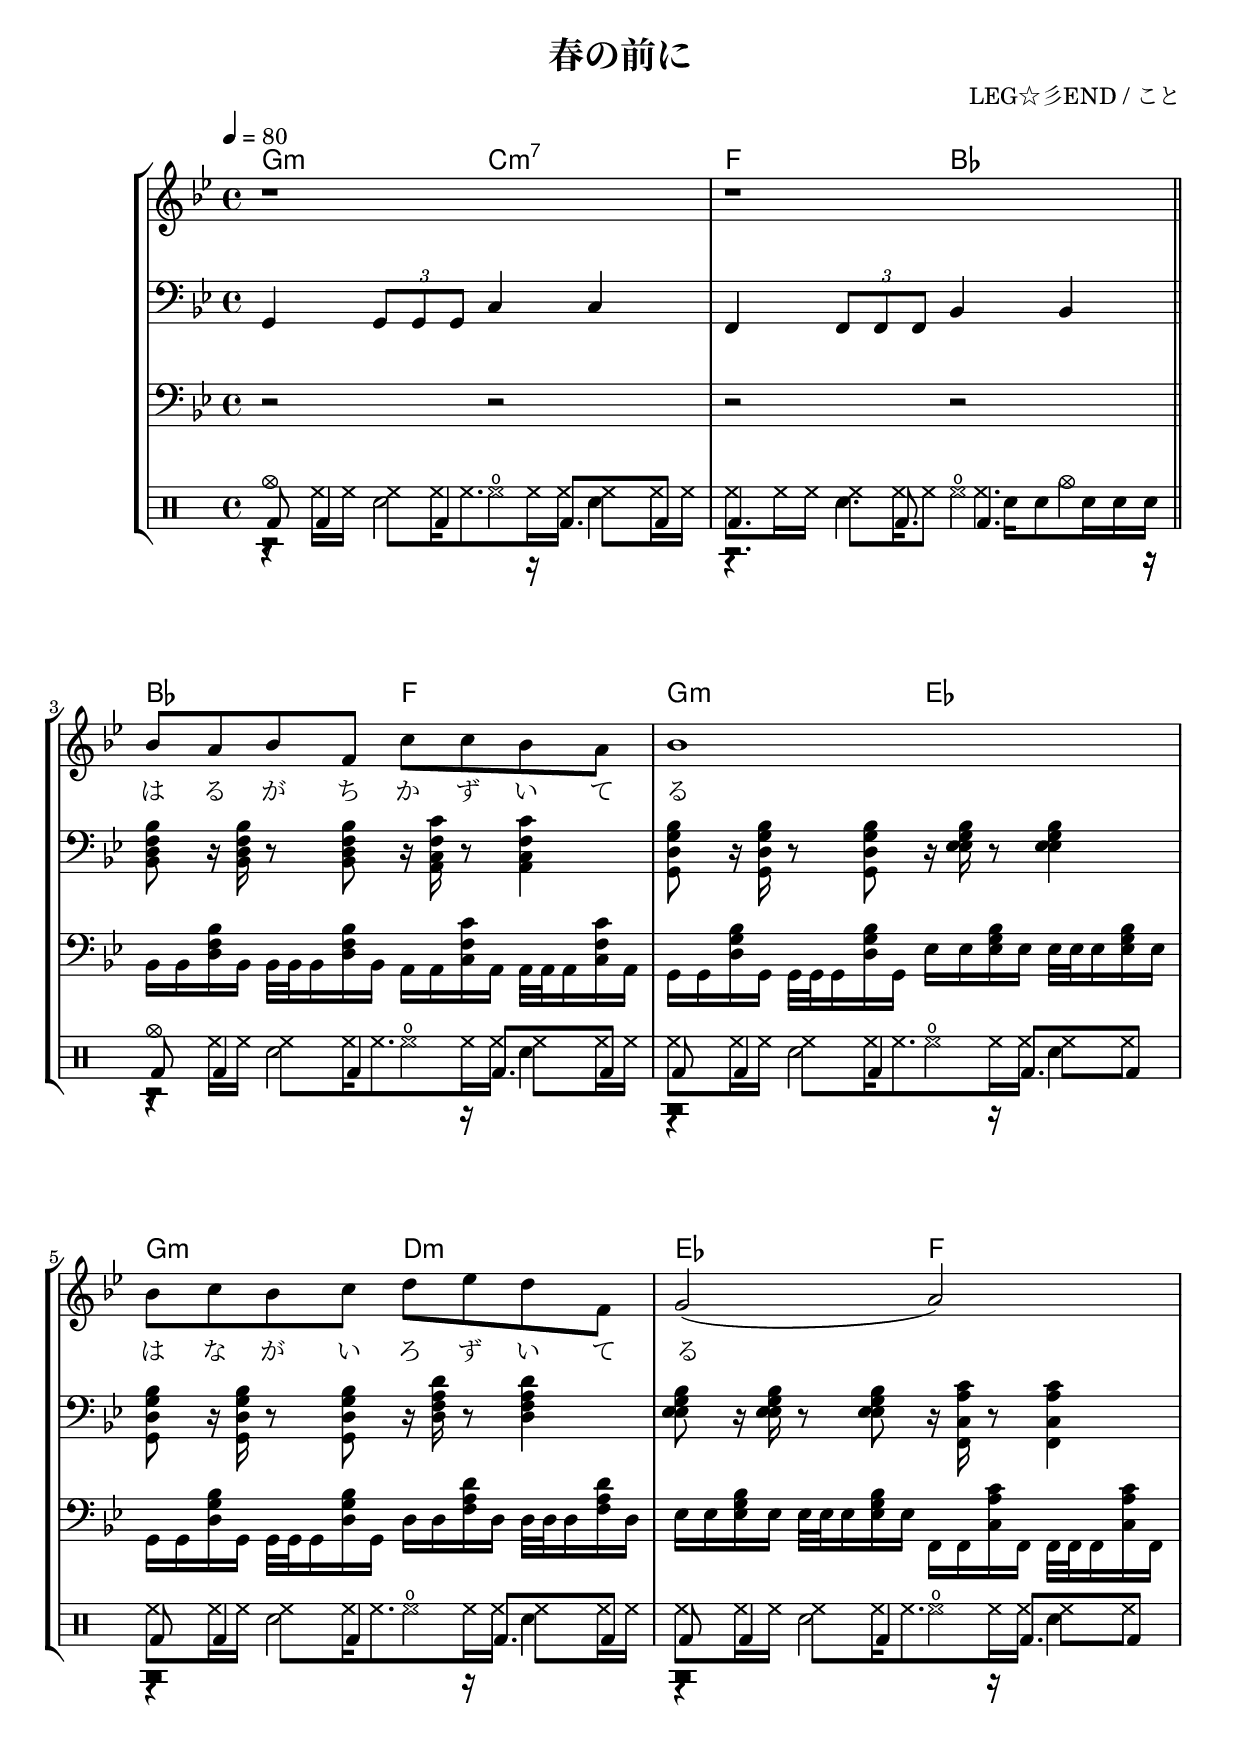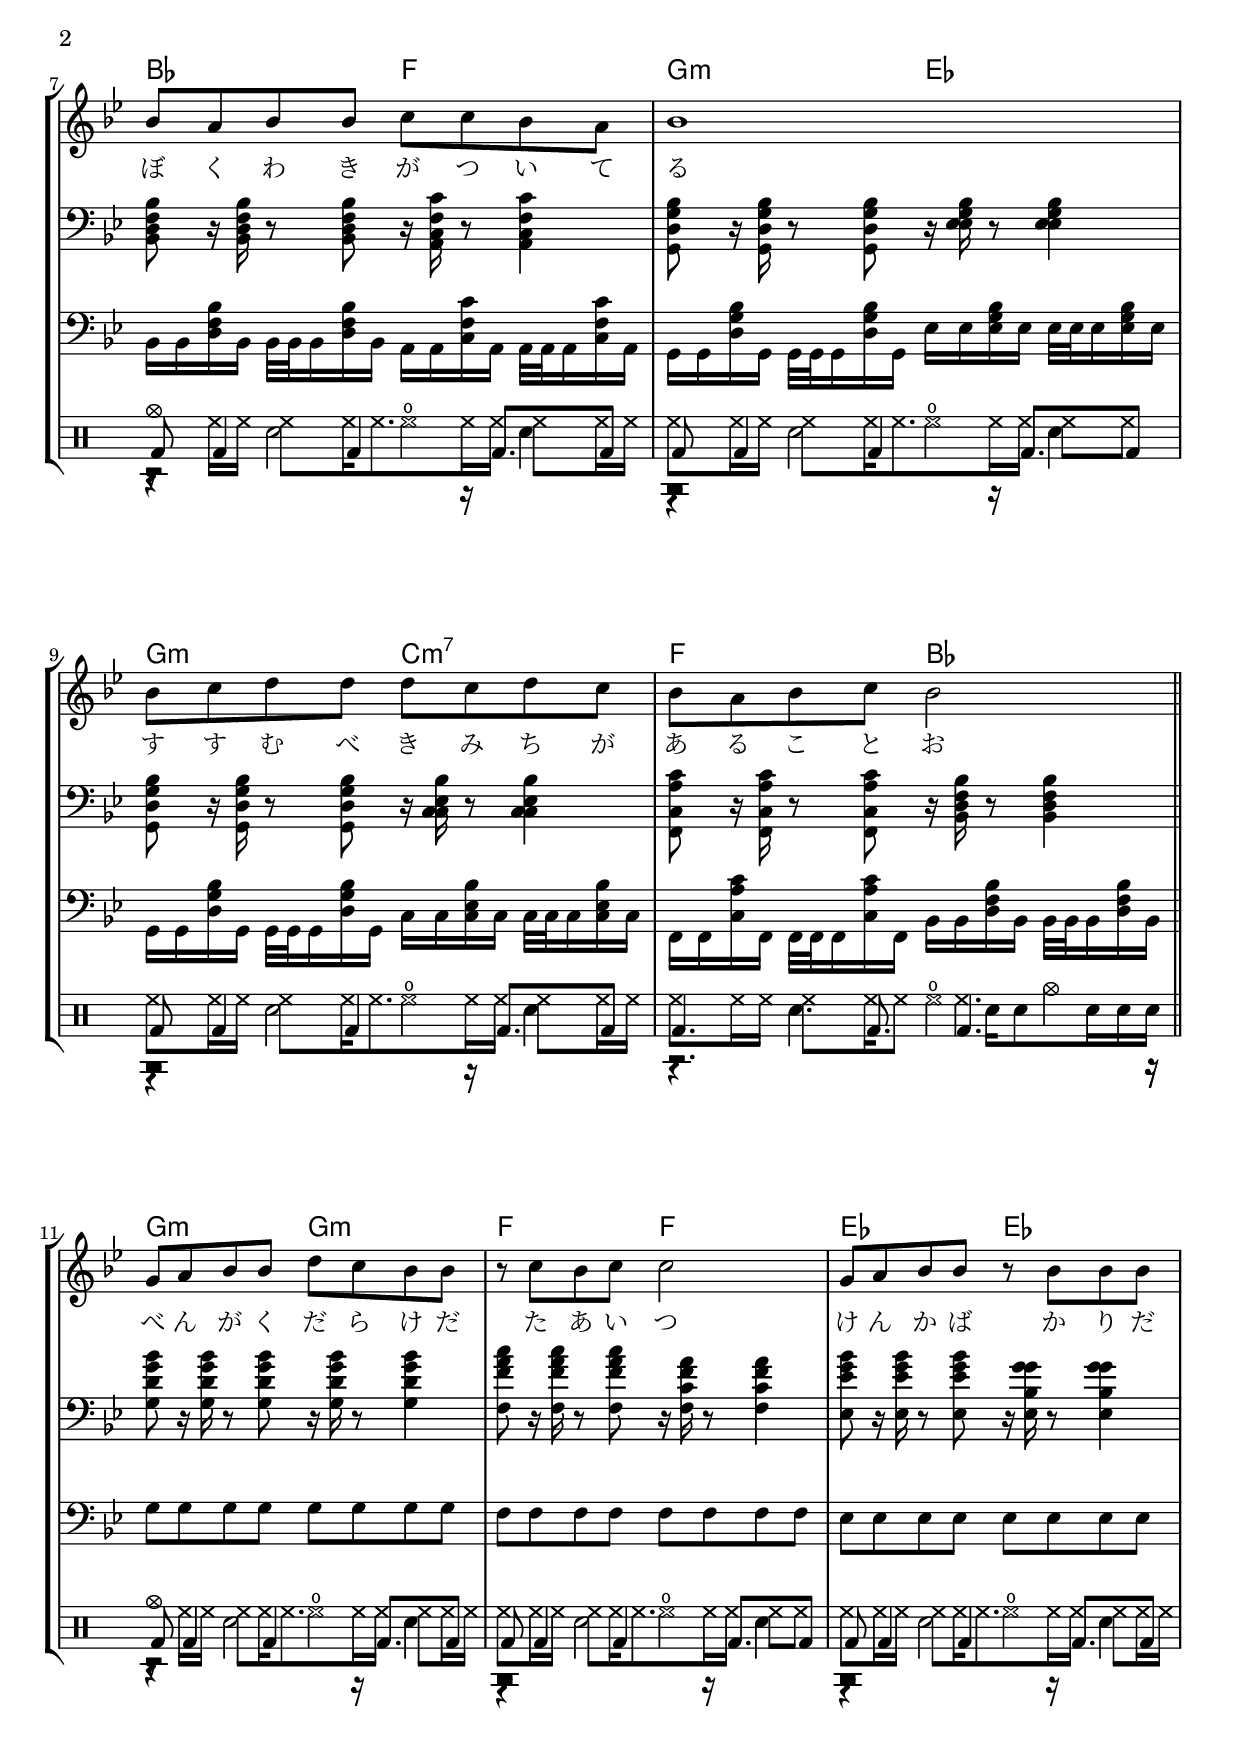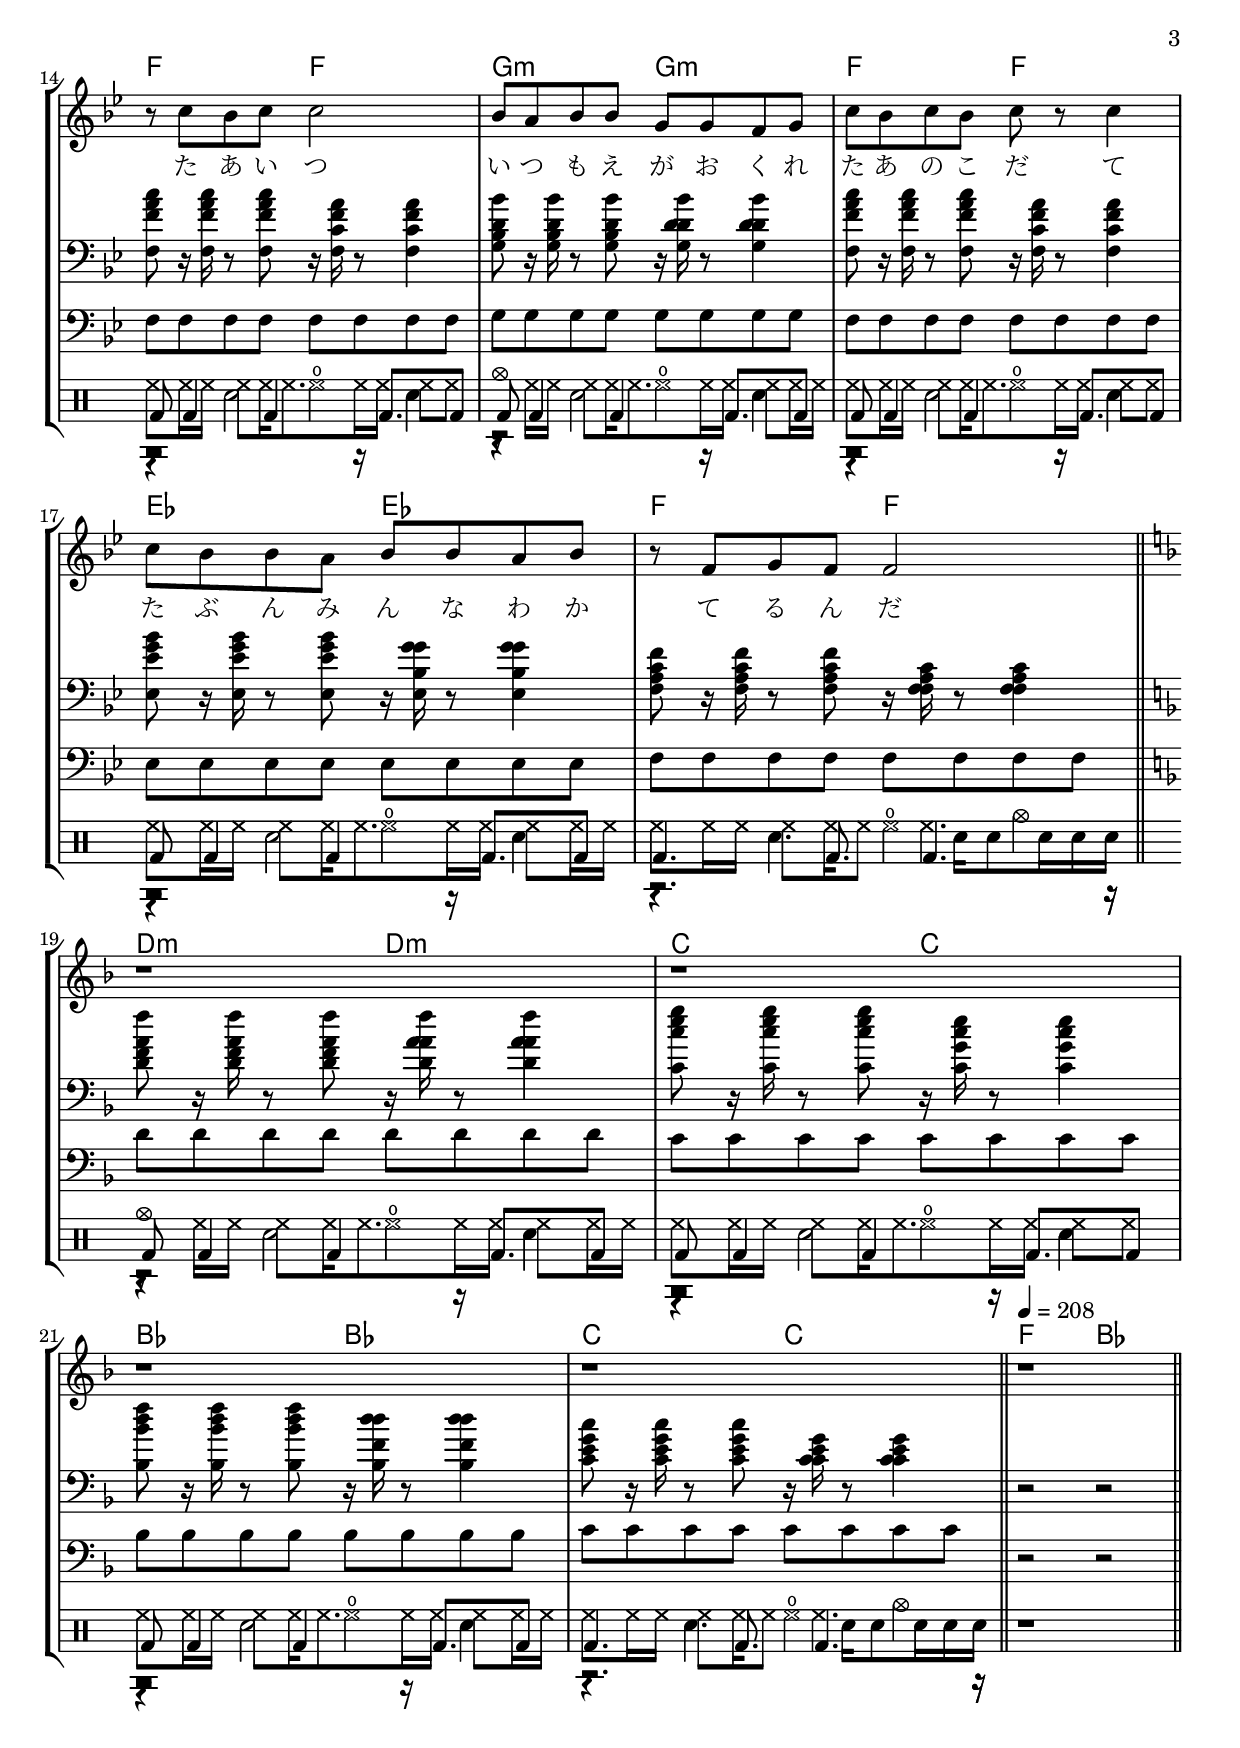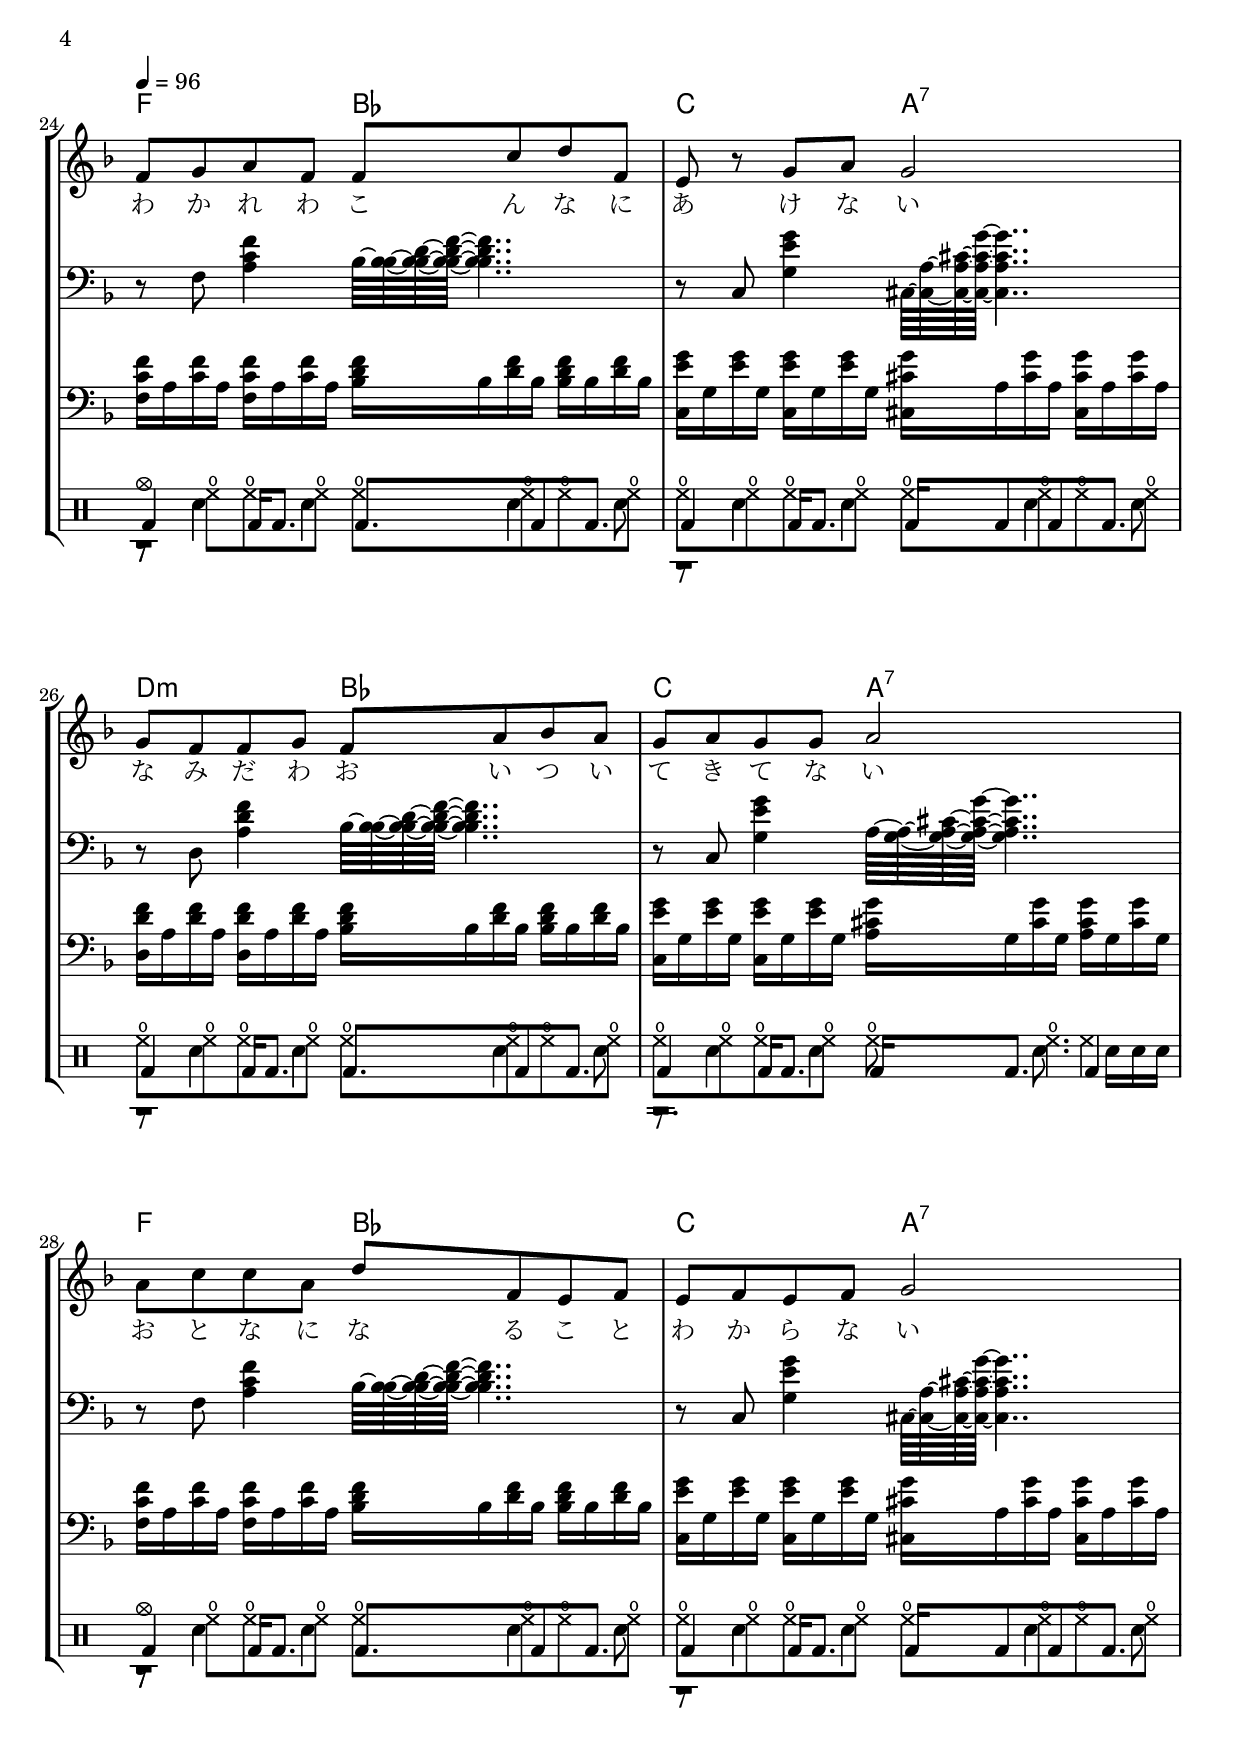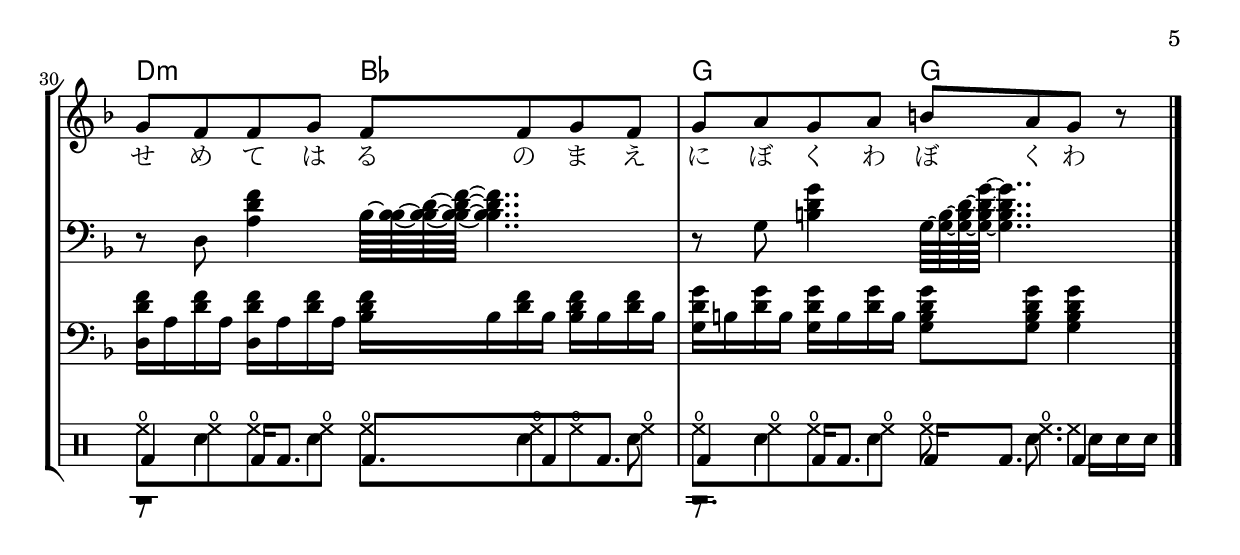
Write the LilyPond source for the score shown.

\version "2.12.1"

\header {
	title = \markup {春の前に}
	composer = \markup \center-column {"LEG☆彡END / こと"}
}

harmony = \chordmode {
	g2:m c:min7 f bes 

	bes f g:m es g:m d:m es f bes f g:m es g:m c:min7 f bes 

	g:m g:m f f es es f f g:m g:m f f es es f f 

	d:m d:m c c bes bes c c 

	f bes 

	f bes c a:7 d:m bes c a:7 f bes c a:7 d:m bes g g 
}

melody = {
	\key bes \major
	\tempo 4 = 80
	r1 | r1   
	\set Staff.midiInstrument = #"fss0.29"
	\set Staff.midiMinimumVolume = #0.7
	\set Staff.midiMaximumVolume = #0.9
	bes'8  a'8  bes'8  f'8  c''8  c''8  bes'8  a'8 
	bes'1 
	bes'8  c''8  bes'8  c''8  d''8  es''8  d''8  f'8 
	g'2  (a'2) 
	bes'8  a'8  bes'8  bes'8  c''8  c''8  bes'8  a'8 
	bes'1 
	bes'8  c''8  d''8  d''8  d''8  c''8  d''8  c''8 
	bes'8  a'8  bes'8  c''8  bes'2
	\set Staff.midiInstrument = #"fss0.29"
	\set Staff.midiMinimumVolume = #0.7
	\set Staff.midiMaximumVolume = #0.9
	g'8  a'8  bes'8  bes'8  d''8  c''8  bes'8  bes'8 
	r8  c''8  bes'8  c''8  c''2 
	g'8  a'8  bes'8  bes'8  r8  bes'8  bes'8  bes'8 
	r8  c''8  bes'8  c''8  c''2 
	bes'8  a'8  bes'8  bes'8  g'8  g'8  f'8  g'8 
	c''8  bes'8  c''8  bes'8  c''8  r8  c''4 
	c''8  bes'8  bes'8  a'8  bes'8  bes'8  a'8  bes'8 
	r8  f'8  g'8  f'8  f'2
	\key f \major
	r1 | r1 | r1 | r1   
	\tempo 4 = 208
	r1   
	\set Staff.midiInstrument = #"fss0.29"
	\set Staff.midiMinimumVolume = #0.7
	\set Staff.midiMaximumVolume = #0.9
		\tempo 4 = 96
f'8  g'8  a'8  f'8  f'8  c''8  d''8  f'8 
	e'8  r8  g'8  a'8  g'2 
	g'8  f'8  f'8  g'8  f'8  a'8  bes'8  a'8 
	g'8  a'8  g'8  g'8  a'2 
	a'8  c''8  c''8  a'8  d''8  f'8  e'8  f'8 
	e'8  f'8  e'8  f'8  g'2 
	g'8  f'8  f'8  g'8  f'8  f'8  g'8  f'8 
	g'8  a'8  g'8  a'8  b'8  a'8  g'8  r8
	\bar "|."
}

words = \lyricmode {
	
	は  る  が  ち  か  ず  い  て  る  は  な  が  い  ろ  ず  い  て  る  ぼ  く  わ  き  が  つ  い  て  る  す  す  む  べ  き  み  ち  が  あ  る  こ  と  お  
	べ  ん  が  く  だ  ら  け  だ  た  あ  い  つ  け  ん  か  ば  か  り  だ  た  あ  い  つ  い  つ  も  え  が  お  く  れ  た  あ  の  こ  だ  て  た  ぶ  ん  み  ん  な  わ  か  て  る  ん  だ  
	
	
	わ  か  れ  わ  こ  ん  な  に  あ  け  な  い  な  み  だ  わ  お  い  つ  い  て  き  て  な  い  お  と  な  に  な  る  こ  と  わ  か  ら  な  い  せ  め  て  は  る  の  ま  え  に  ぼ  く  わ  ぼ  く  わ  
}

tempochange = {
	\tempo 4 = 80
	r1 | r1 \bar "||"
	\tempo 4 = 80
	r1 | r1 | r1 | r1 | r1 | r1 | r1 | r1 \bar "||"
	\tempo 4 = 80
	r1 | r1 | r1 | r1 | r1 | r1 | r1 | r1 \bar "||"
	\tempo 4 = 80
	r1 | r1 | r1 | r1 \bar "||"
	\tempo 4 = 208
	r1 \bar "||"
	\tempo 4 = 96
	r1 | r1 | r1 | r1 | r1 | r1 | r1 | r1 \bar "|."
}

mainacc = {
	\clef bass
	\set Staff.midiInstrument = #"Pad 5 (bowed)"
	\set Staff.midiMinimumVolume = #0.3
	\set Staff.midiMaximumVolume = #0.6
	\key bes \major
	\tempo 4 = 80
	g,4 \tuplet 3/2 { g,8 g,8 g,8 }
	c4 c4
	f,4 \tuplet 3/2 { f,8 f,8 f,8 }
	bes,4 bes,4
	\bar "||"

	\set Staff.midiInstrument = #"Acoustic Guitar (nylon)"
	\set Staff.midiMinimumVolume = #0.3
	\set Staff.midiMaximumVolume = #0.6
	<bes, d f bes>8 r16 <bes, d f bes>16 r8     <bes, d f bes>8
	r16 <a, c f c'>16 r8     <a, c f c'>4
	<g, d g bes>8 r16 <g, d g bes>16 r8     <g, d g bes>8
	r16 <es es g bes>16 r8     <es es g bes>4
	<g, d g bes>8 r16 <g, d g bes>16 r8     <g, d g bes>8
	r16 <d f a d'>16 r8     <d f a d'>4
	<es es g bes>8 r16 <es es g bes>16 r8     <es es g bes>8
	r16 <f, c a c'>16 r8     <f, c a c'>4
	<bes, d f bes>8 r16 <bes, d f bes>16 r8     <bes, d f bes>8
	r16 <a, c f c'>16 r8     <a, c f c'>4
	<g, d g bes>8 r16 <g, d g bes>16 r8     <g, d g bes>8
	r16 <es es g bes>16 r8     <es es g bes>4
	<g, d g bes>8 r16 <g, d g bes>16 r8     <g, d g bes>8
	r16 <c c es bes>16 r8     <c c es bes>4
	<f, c a c'>8 r16 <f, c a c'>16 r8     <f, c a c'>8
	r16 <bes, d f bes>16 r8     <bes, d f bes>4
	\bar "||"

	\set Staff.midiInstrument = #"Acoustic Guitar (nylon)"
	\set Staff.midiMinimumVolume = #0.3
	\set Staff.midiMaximumVolume = #0.6
	<g d' g' bes'>8 r16 <g d' g' bes'>16 r8     <g d' g' bes'>8
	r16 <g d' g' bes'>16 r8     <g d' g' bes'>4
	<f f' a' c''>8 r16 <f f' a' c''>16 r8     <f f' a' c''>8
	r16 <f c' f' a'>16 r8     <f c' f' a'>4
	<es es' g' bes'>8 r16 <es es' g' bes'>16 r8     <es es' g' bes'>8
	r16 <es bes g' g'>16 r8     <es bes g' g'>4
	<f f' a' c''>8 r16 <f f' a' c''>16 r8     <f f' a' c''>8
	r16 <f c' f' a'>16 r8     <f c' f' a'>4
	<g bes d' bes'>8 r16 <g bes d' bes'>16 r8     <g bes d' bes'>8
	r16 <g d' d' bes'>16 r8     <g d' d' bes'>4
	<f f' a' c''>8 r16 <f f' a' c''>16 r8     <f f' a' c''>8
	r16 <f c' f' a'>16 r8     <f c' f' a'>4
	<es es' g' bes'>8 r16 <es es' g' bes'>16 r8     <es es' g' bes'>8
	r16 <es bes g' g'>16 r8     <es bes g' g'>4
	<f a c' f'>8 r16 <f a c' f'>16 r8     <f a c' f'>8
	r16 <f f a c'>16 r8     <f f a c'>4
	\bar "||"

	\set Staff.midiInstrument = #"Acoustic Guitar (nylon)"
	\set Staff.midiMinimumVolume = #0.3
	\set Staff.midiMaximumVolume = #0.6
	\key f \major
	<d' f' a' f''>8 r16 <d' f' a' f''>16 r8     <d' f' a' f''>8
	r16 <d' a' a' f''>16 r8     <d' a' a' f''>4
	<c' c'' e'' g''>8 r16 <c' c'' e'' g''>16 r8     <c' c'' e'' g''>8
	r16 <c' g' c'' e''>16 r8     <c' g' c'' e''>4
	<bes bes' d'' f''>8 r16 <bes bes' d'' f''>16 r8     <bes bes' d'' f''>8
	r16 <bes f' d'' d''>16 r8     <bes f' d'' d''>4
	<c' e' g' c''>8 r16 <c' e' g' c''>16 r8     <c' e' g' c''>8
	r16 <c' c' e' g'>16 r8     <c' c' e' g'>4
	\bar "||"

	\set Staff.midiInstrument = #"Acoustic grand"
	\set Staff.midiMinimumVolume = #0.3
	\set Staff.midiMaximumVolume = #0.6
	\tempo 4 = 208
	r2
	r2
	\bar "||"

	\set Staff.midiInstrument = #"Acoustic Guitar (steel)"
	\set Staff.midiMinimumVolume = #0.3
	\set Staff.midiMaximumVolume = #0.6
	\tempo 4 = 96
	r8 f8 <a c' f'>4
	bes64~ <bes~ bes~> <bes~ bes~ d'~> <bes bes d' f'>~ <bes bes d' f'>4..
	r8 c8 <g e' g'>4
	cis64~ <cis~ a~> <cis~ a~ cis'~> <cis a cis' g'>~ <cis a cis' g'>4..
	r8 d8 <a d' f'>4
	bes64~ <bes~ bes~> <bes~ bes~ d'~> <bes bes d' f'>~ <bes bes d' f'>4..
	r8 c8 <g e' g'>4
	a64~ <a~ g~> <a~ g~ cis'~> <a g cis' g'>~ <a g cis' g'>4..
	r8 f8 <a c' f'>4
	bes64~ <bes~ bes~> <bes~ bes~ d'~> <bes bes d' f'>~ <bes bes d' f'>4..
	r8 c8 <g e' g'>4
	cis64~ <cis~ a~> <cis~ a~ cis'~> <cis a cis' g'>~ <cis a cis' g'>4..
	r8 d8 <a d' f'>4
	bes64~ <bes~ bes~> <bes~ bes~ d'~> <bes bes d' f'>~ <bes bes d' f'>4..
	r8 g8 <b d' g'>4
	g64~ <g~ b~> <g~ b~ d'~> <g b d' g'>~ <g b d' g'>4..
	\bar "|."
}

subacc = {
	\clef bass
	\set Staff.midiInstrument = #"Acoustic grand"
	\set Staff.midiMinimumVolume = #0.3
	\set Staff.midiMaximumVolume = #0.6
	\key bes \major
	\tempo 4 = 80
	r2
	r2
	r2
	r2
	\bar "||"

	\set Staff.midiInstrument = #"Electric Bass (finger)"
	\set Staff.midiMinimumVolume = #0.3
	\set Staff.midiMaximumVolume = #0.6
	bes,16 bes,16 <d f bes>16 bes,16   bes,32 bes,32 bes,16 <d f bes>16 bes,16
	a,16 a,16 <c f c'>16 a,16   a,32 a,32 a,16 <c f c'>16 a,16
	g,16 g,16 <d g bes>16 g,16   g,32 g,32 g,16 <d g bes>16 g,16
	es16 es16 <es g bes>16 es16   es32 es32 es16 <es g bes>16 es16
	g,16 g,16 <d g bes>16 g,16   g,32 g,32 g,16 <d g bes>16 g,16
	d16 d16 <f a d'>16 d16   d32 d32 d16 <f a d'>16 d16
	es16 es16 <es g bes>16 es16   es32 es32 es16 <es g bes>16 es16
	f,16 f,16 <c a c'>16 f,16   f,32 f,32 f,16 <c a c'>16 f,16
	bes,16 bes,16 <d f bes>16 bes,16   bes,32 bes,32 bes,16 <d f bes>16 bes,16
	a,16 a,16 <c f c'>16 a,16   a,32 a,32 a,16 <c f c'>16 a,16
	g,16 g,16 <d g bes>16 g,16   g,32 g,32 g,16 <d g bes>16 g,16
	es16 es16 <es g bes>16 es16   es32 es32 es16 <es g bes>16 es16
	g,16 g,16 <d g bes>16 g,16   g,32 g,32 g,16 <d g bes>16 g,16
	c16 c16 <c es bes>16 c16   c32 c32 c16 <c es bes>16 c16
	f,16 f,16 <c a c'>16 f,16   f,32 f,32 f,16 <c a c'>16 f,16
	bes,16 bes,16 <d f bes>16 bes,16   bes,32 bes,32 bes,16 <d f bes>16 bes,16
	\bar "||"

	\set Staff.midiInstrument = #"Electric Bass (finger)"
	\set Staff.midiMinimumVolume = #0.3
	\set Staff.midiMaximumVolume = #0.6
	g8 g8 g8 g8
	g8 g8 g8 g8
	f8 f8 f8 f8
	f8 f8 f8 f8
	es8 es8 es8 es8
	es8 es8 es8 es8
	f8 f8 f8 f8
	f8 f8 f8 f8
	g8 g8 g8 g8
	g8 g8 g8 g8
	f8 f8 f8 f8
	f8 f8 f8 f8
	es8 es8 es8 es8
	es8 es8 es8 es8
	f8 f8 f8 f8
	f8 f8 f8 f8
	\bar "||"

	\set Staff.midiInstrument = #"Electric Bass (finger)"
	\set Staff.midiMinimumVolume = #0.3
	\set Staff.midiMaximumVolume = #0.6
	\key f \major
	d'8 d'8 d'8 d'8
	d'8 d'8 d'8 d'8
	c'8 c'8 c'8 c'8
	c'8 c'8 c'8 c'8
	bes8 bes8 bes8 bes8
	bes8 bes8 bes8 bes8
	c'8 c'8 c'8 c'8
	c'8 c'8 c'8 c'8
	\bar "||"

	\set Staff.midiInstrument = #"Acoustic grand"
	\set Staff.midiMinimumVolume = #0.3
	\set Staff.midiMaximumVolume = #0.6
	\tempo 4 = 208
	r2
	r2
	\bar "||"

	\set Staff.midiInstrument = #"Electric Bass (pick)"
	\set Staff.midiMinimumVolume = #0.3
	\set Staff.midiMaximumVolume = #0.6
	\tempo 4 = 96
	<f c' f'>16 a16 <c' f'>16 a16   <f c' f'>16 a16 <c' f'>16 a16
	<bes d' f'>16 bes16 <d' f'>16 bes16   <bes d' f'>16 bes16 <d' f'>16 bes16
	<c e' g'>16 g16 <e' g'>16 g16   <c e' g'>16 g16 <e' g'>16 g16
	<cis cis' g'>16 a16 <cis' g'>16 a16   <cis cis' g'>16 a16 <cis' g'>16 a16
	<d d' f'>16 a16 <d' f'>16 a16   <d d' f'>16 a16 <d' f'>16 a16
	<bes d' f'>16 bes16 <d' f'>16 bes16   <bes d' f'>16 bes16 <d' f'>16 bes16
	<c e' g'>16 g16 <e' g'>16 g16   <c e' g'>16 g16 <e' g'>16 g16
	<a cis' g'>16 g16 <cis' g'>16 g16   <a cis' g'>16 g16 <cis' g'>16 g16
	<f c' f'>16 a16 <c' f'>16 a16   <f c' f'>16 a16 <c' f'>16 a16
	<bes d' f'>16 bes16 <d' f'>16 bes16   <bes d' f'>16 bes16 <d' f'>16 bes16
	<c e' g'>16 g16 <e' g'>16 g16   <c e' g'>16 g16 <e' g'>16 g16
	<cis cis' g'>16 a16 <cis' g'>16 a16   <cis cis' g'>16 a16 <cis' g'>16 a16
	<d d' f'>16 a16 <d' f'>16 a16   <d d' f'>16 a16 <d' f'>16 a16
	<bes d' f'>16 bes16 <d' f'>16 bes16   <bes d' f'>16 bes16 <d' f'>16 bes16
	<g d' g'>16 b16 <d' g'>16 b16   <g d' g'>16 b16 <d' g'>16 b16
	<g b d' g'>8 <g b d' g'>8 <g b d' g'>4
	\bar "|."
}

percA = {
	\drummode {
	r2 hho2  |r2 hho2  \bar "||"
	r2 hho2  |r2 hho2  |r2 hho2  |r2 hho2  |r2 hho2  |r2 hho2  |r2 hho2  |r2 hho2  \bar "||"
	r2 hho2  |r2 hho2  |r2 hho2  |r2 hho2  |r2 hho2  |r2 hho2  |r2 hho2  |r2 hho2  \bar "||"
	r2 hho2  |r2 hho2  |r2 hho2  |r2 hho2  \bar "||"
	r1 \bar "||"
	cymc1  |r1  |r1  |r1  |cymc1  |r1  |r1  |r1  \bar "|."
	}
}

percB = {
	\drummode {
	r8 hh16 hh16 hh8 hh16 hh8. hh16 hh16 hh8 hh16 hh16  |hh8 hh16 hh16 hh8 hh16 hh8 hh4. r16  \bar "||"
	r8 hh16 hh16 hh8 hh16 hh8. hh16 hh16 hh8 hh16 hh16  |hh8 hh16 hh16 hh8 hh16 hh8. hh16 hh16 hh8 hh8  |hh8 hh16 hh16 hh8 hh16 hh8. hh16 hh16 hh8 hh16 hh16  |hh8 hh16 hh16 hh8 hh16 hh8. hh16 hh16 hh8 hh8  |r8 hh16 hh16 hh8 hh16 hh8. hh16 hh16 hh8 hh16 hh16  |hh8 hh16 hh16 hh8 hh16 hh8. hh16 hh16 hh8 hh8  |hh8 hh16 hh16 hh8 hh16 hh8. hh16 hh16 hh8 hh16 hh16  |hh8 hh16 hh16 hh8 hh16 hh8 hh4. r16  \bar "||"
	r8 hh16 hh16 hh8 hh16 hh8. hh16 hh16 hh8 hh16 hh16  |hh8 hh16 hh16 hh8 hh16 hh8. hh16 hh16 hh8 hh8  |hh8 hh16 hh16 hh8 hh16 hh8. hh16 hh16 hh8 hh16 hh16  |hh8 hh16 hh16 hh8 hh16 hh8. hh16 hh16 hh8 hh8  |r8 hh16 hh16 hh8 hh16 hh8. hh16 hh16 hh8 hh16 hh16  |hh8 hh16 hh16 hh8 hh16 hh8. hh16 hh16 hh8 hh8  |hh8 hh16 hh16 hh8 hh16 hh8. hh16 hh16 hh8 hh16 hh16  |hh8 hh16 hh16 hh8 hh16 hh8 hh4. r16  \bar "||"
	r8 hh16 hh16 hh8 hh16 hh8. hh16 hh16 hh8 hh16 hh16  |hh8 hh16 hh16 hh8 hh16 hh8. hh16 hh16 hh8 hh8  |hh8 hh16 hh16 hh8 hh16 hh8. hh16 hh16 hh8 hh16 hh16  |hh8 hh16 hh16 hh8 hh16 hh8 hh4. r16  \bar "||"
	r1 \bar "||"
	r8 hho8 hho8 hho8 hho8 hho8 hho8 hho8  |hho8 hho8 hho8 hho8 hho8 hho8 hho8 hho8  |hho8 hho8 hho8 hho8 hho8 hho8 hho8 hho8  |hho8 hho8 hho8 hho8 hho8 hho4.  |r8 hho8 hho8 hho8 hho8 hho8 hho8 hho8  |hho8 hho8 hho8 hho8 hho8 hho8 hho8 hho8  |hho8 hho8 hho8 hho8 hho8 hho8 hho8 hho8  |hho8 hho8 hho8 hho8 hho8 hho4.  \bar "|."
	}
}

percC = {
	\drummode {
	r4 sn2 sn4  |r4 sn4. sn16 sn8 sn16 sn16 sn16  \bar "||"
	r4 sn2 sn4  |r4 sn2 sn4  |r4 sn2 sn4  |r4 sn2 sn4  |r4 sn2 sn4  |r4 sn2 sn4  |r4 sn2 sn4  |r4 sn4. sn16 sn8 sn16 sn16 sn16  \bar "||"
	r4 sn2 sn4  |r4 sn2 sn4  |r4 sn2 sn4  |r4 sn2 sn4  |r4 sn2 sn4  |r4 sn2 sn4  |r4 sn2 sn4  |r4 sn4. sn16 sn8 sn16 sn16 sn16  \bar "||"
	r4 sn2 sn4  |r4 sn2 sn4  |r4 sn2 sn4  |r4 sn4. sn16 sn8 sn16 sn16 sn16  \bar "||"
	r1 \bar "||"
	r1  |r1  |r1  |r2. hh4  |r1  |r1  |r1  |r2. hh4  \bar "|."
	}
}

percD = {
	\drummode {
	bd8 bd4 bd4 r16 bd8. bd8  |bd4. bd8. bd4. r16  \bar "||"
	bd8 bd4 bd4 r16 bd8. bd8  |bd8 bd4 bd4 r16 bd8. bd8  |bd8 bd4 bd4 r16 bd8. bd8  |bd8 bd4 bd4 r16 bd8. bd8  |bd8 bd4 bd4 r16 bd8. bd8  |bd8 bd4 bd4 r16 bd8. bd8  |bd8 bd4 bd4 r16 bd8. bd8  |bd4. bd8. bd4. r16  \bar "||"
	bd8 bd4 bd4 r16 bd8. bd8  |bd8 bd4 bd4 r16 bd8. bd8  |bd8 bd4 bd4 r16 bd8. bd8  |bd8 bd4 bd4 r16 bd8. bd8  |bd8 bd4 bd4 r16 bd8. bd8  |bd8 bd4 bd4 r16 bd8. bd8  |bd8 bd4 bd4 r16 bd8. bd8  |bd4. bd8. bd4. r16  \bar "||"
	bd8 bd4 bd4 r16 bd8. bd8  |bd8 bd4 bd4 r16 bd8. bd8  |bd8 bd4 bd4 r16 bd8. bd8  |bd4. bd8. bd4. r16  \bar "||"
	r1 \bar "||"
	r8 sn4 sn4 sn4 sn8  |r8 sn4 sn4 sn4 sn8  |r8 sn4 sn4 sn4 sn8  |r8 sn4 sn4 sn8. sn16 sn16 sn16  |r8 sn4 sn4 sn4 sn8  |r8 sn4 sn4 sn4 sn8  |r8 sn4 sn4 sn4 sn8  |r8 sn4 sn4 sn8. sn16 sn16 sn16  \bar "|."
	}
}

percE = {
	\drummode {
	cymc1  |r2. cymc4  \bar "||"
	cymc1  |r1 |r1 |r1 |cymc1  |r1 |r1 |r2. cymc4  \bar "||"
	cymc1  |r1 |r1 |r1 |cymc1  |r1 |r1 |r2. cymc4  \bar "||"
	cymc1  |r1 |r1 |r2. cymc4  \bar "||"
	r1 \bar "||"
	bd4 bd16 bd8. bd8. bd8 bd8.  |bd4 bd16 bd8. bd16 bd8 bd8 bd8.  |bd4 bd16 bd8. bd8. bd8 bd8.  |bd4 bd16 bd8. bd16 bd8. bd4  |bd4 bd16 bd8. bd8. bd8 bd8.  |bd4 bd16 bd8. bd16 bd8 bd8 bd8.  |bd4 bd16 bd8. bd8. bd8 bd8.  |bd4 bd16 bd8. bd16 bd8. bd4  \bar "|."
	}
}

\score {
	<<
		\new StaffGroup <<
			\new ChordNames {\harmony}
			\new Voice = "melody" {\melody}
			\new Lyrics \lyricsto "melody" \words
			\new Staff = "mainacc" {\mainacc}
			\new Staff = "subacc" {\subacc}
			\new DrumStaff <<
				\new DrumVoice {\percA}
				\new DrumVoice {\percB}
				\new DrumVoice {\percC}
				\new DrumVoice {\percD}
				\new DrumVoice {\percE}
			>>
		>>
	>>
	\layout { }
}
